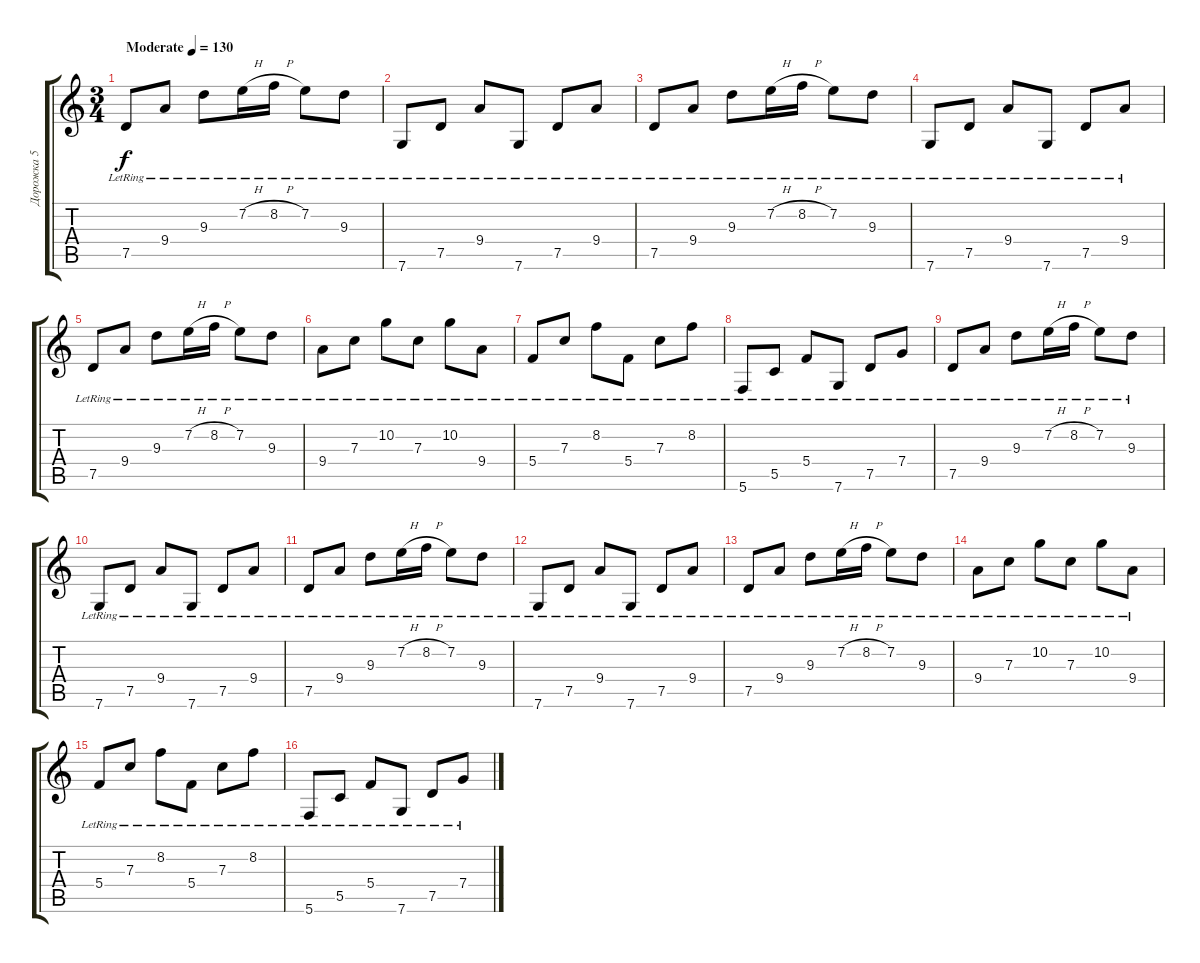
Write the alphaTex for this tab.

\track ("Дорожка 5" "Дорожка 5") {instrument acousticguitarsteel}
\staff {score tabs}
\tuning (D4 A3 F3 C3 G2 C2) {hide}
\ts (3 4)
\tempo (130 "Moderate")
\clef g2
\ks c
7.5{lr}.8{dy f instrument acousticguitarsteel} 9.4{lr}.8 9.3{lr}.8 7.2{h lr}.16 8.2{h lr}.16 7.2{lr}.8 9.3{lr}.8 |
7.6{lr}.8 7.5{lr}.8 9.4{lr}.8 7.6{lr}.8 7.5{lr}.8 9.4{lr}.8 |
7.5{lr}.8 9.4{lr}.8 9.3{lr}.8 7.2{h lr}.16 8.2{h lr}.16 7.2{lr}.8 9.3{lr}.8 |
7.6{lr}.8 7.5{lr}.8 9.4{lr}.8 7.6{lr}.8 7.5{lr}.8 9.4{lr}.8 |
7.5{lr}.8 9.4{lr}.8 9.3{lr}.8 7.2{h lr}.16 8.2{h lr}.16 7.2{lr}.8 9.3{lr}.8 |
9.4{lr}.8 7.3{lr}.8 10.2{lr}.8 7.3{lr}.8 10.2{lr}.8 9.4{lr}.8 |
5.4{lr}.8 7.3{lr}.8 8.2{lr}.8 5.4{lr}.8 7.3{lr}.8 8.2{lr}.8 |
5.6{lr}.8 5.5{lr}.8 5.4{lr}.8 7.6{lr}.8 7.5{lr}.8 7.4{lr}.8 |
7.5{lr}.8 9.4{lr}.8 9.3{lr}.8 7.2{h lr}.16 8.2{h lr}.16 7.2{lr}.8 9.3{lr}.8 |
7.6{lr}.8 7.5{lr}.8 9.4{lr}.8 7.6{lr}.8 7.5{lr}.8 9.4{lr}.8 |
7.5{lr}.8 9.4{lr}.8 9.3{lr}.8 7.2{h lr}.16 8.2{h lr}.16 7.2{lr}.8 9.3{lr}.8 |
7.6{lr}.8 7.5{lr}.8 9.4{lr}.8 7.6{lr}.8 7.5{lr}.8 9.4{lr}.8 |
7.5{lr}.8 9.4{lr}.8 9.3{lr}.8 7.2{h lr}.16 8.2{h lr}.16 7.2{lr}.8 9.3{lr}.8 |
9.4{lr}.8 7.3{lr}.8 10.2{lr}.8 7.3{lr}.8 10.2{lr}.8 9.4{lr}.8 |
5.4{lr}.8 7.3{lr}.8 8.2{lr}.8 5.4{lr}.8 7.3{lr}.8 8.2{lr}.8 |
5.6{lr}.8 5.5{lr}.8 5.4{lr}.8 7.6{lr}.8 7.5{lr}.8 7.4{lr}.8
